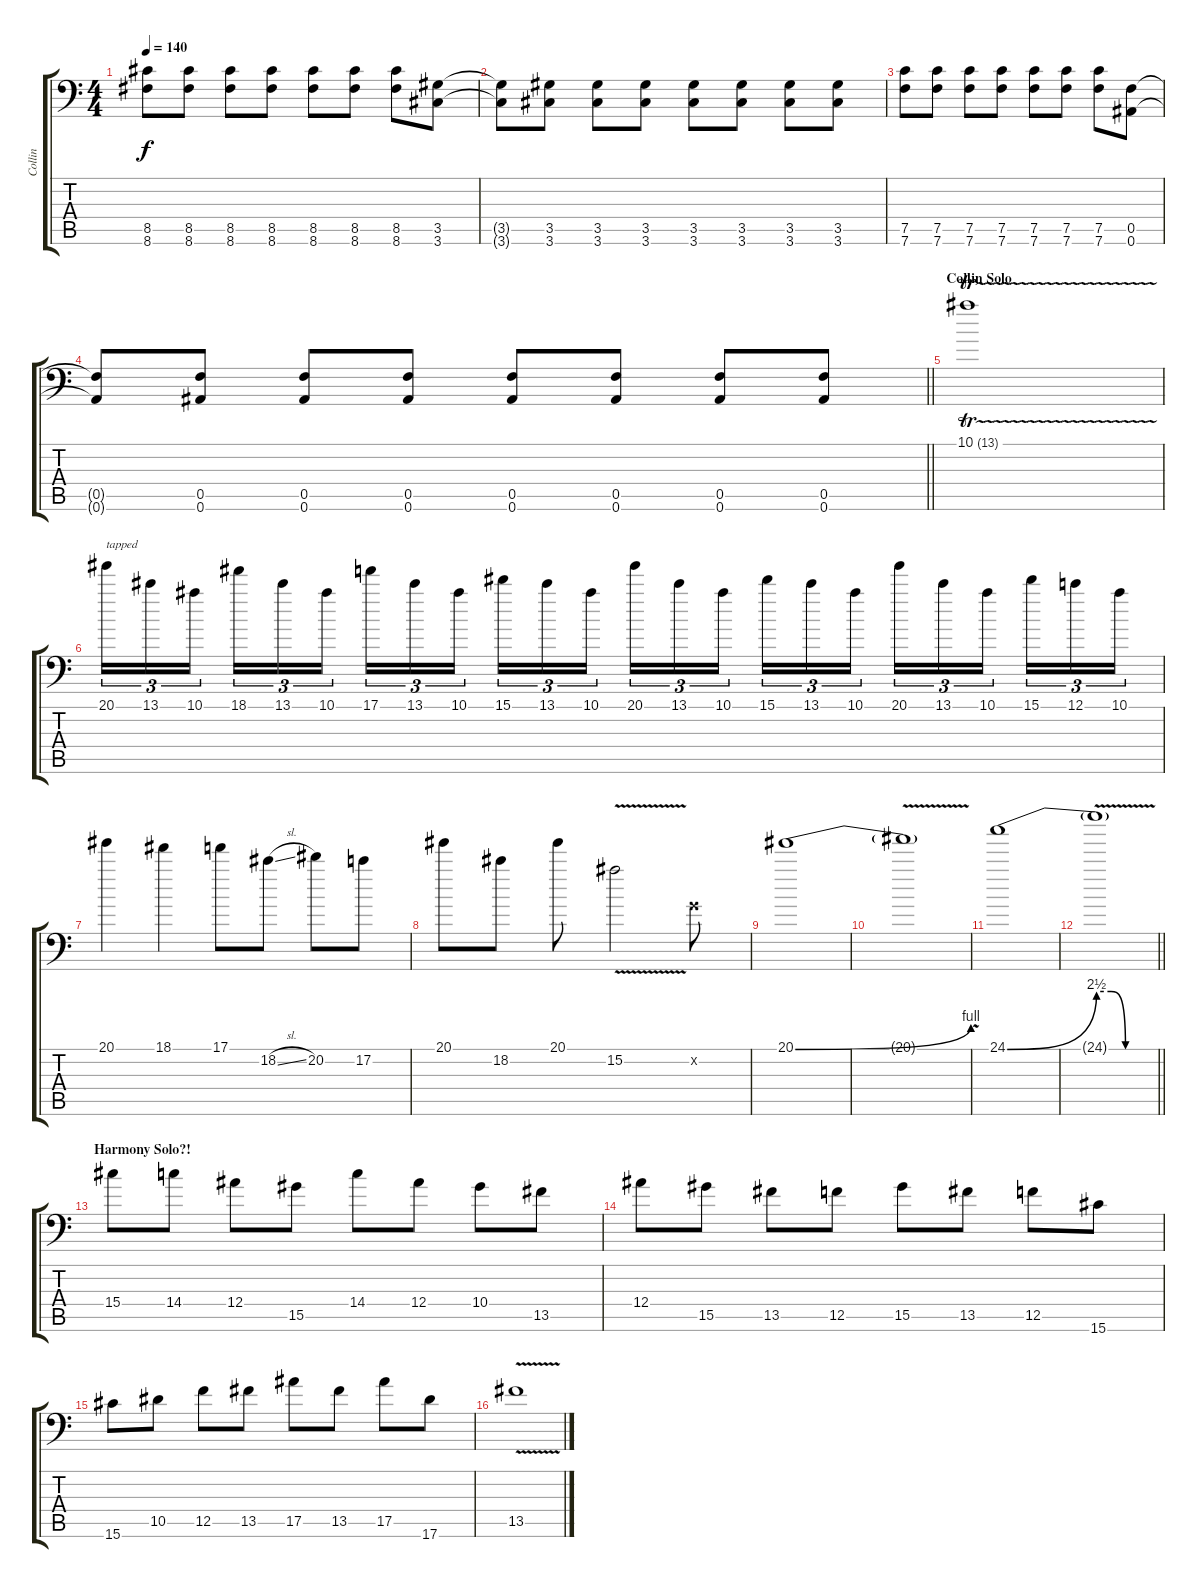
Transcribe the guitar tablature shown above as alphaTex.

\track ("Collin" "Collin") {instrument distortionguitar}
\staff {score tabs}
\tuning (C4 G3 Eb3 Bb2 F2 Bb1) {hide}
\ts (4 4)
\tempo 140
\clef f4
\ks c
(8.5 8.6).8{dy f} (8.5 8.6).8 (8.5 8.6).8 (8.5 8.6).8 (8.5 8.6).8 (8.5 8.6).8 (8.5 8.6).8 (3.5 3.6).8 |
(3.5{t} 3.6{t}).8 (3.5 3.6).8 (3.5 3.6).8 (3.5 3.6).8 (3.5 3.6).8 (3.5 3.6).8 (3.5 3.6).8 (3.5 3.6).8 |
(7.5 7.6).8 (7.5 7.6).8 (7.5 7.6).8 (7.5 7.6).8 (7.5 7.6).8 (7.5 7.6).8 (7.5 7.6).8 (0.5 0.6).8 |
\barLineRight lightlight
(0.5{t} 0.6{t}).8 (0.5 0.6).8 (0.5 0.6).8 (0.5 0.6).8 (0.5 0.6).8 (0.5 0.6).8 (0.5 0.6).8 (0.5 0.6).8 |
\section ("" "Collin Solo")
10.1{tr (13 32)}.1 |
20.1.16{tu (3 2) txt "tapped"} 13.1.16{tu (3 2)} 10.1.16{tu (3 2) beam splitsecondary} 18.1.16{tu (3 2)} 13.1.16{tu (3 2)} 10.1.16{tu (3 2)} 17.1.16{tu (3 2)} 13.1.16{tu (3 2)} 10.1.16{tu (3 2) beam splitsecondary} 15.1.16{tu (3 2)} 13.1.16{tu (3 2)} 10.1.16{tu (3 2)} 20.1.16{tu (3 2)} 13.1.16{tu (3 2)} 10.1.16{tu (3 2) beam splitsecondary} 15.1.16{tu (3 2)} 13.1.16{tu (3 2)} 10.1.16{tu (3 2)} 20.1.16{tu (3 2)} 13.1.16{tu (3 2)} 10.1.16{tu (3 2) beam splitsecondary} 15.1.16{tu (3 2)} 12.1.16{tu (3 2)} 10.1.16{tu (3 2)} |
20.1.4 18.1.4 17.1.8 18.2{sl}.8 20.2.8 17.2.8 |
20.1.8 18.2.8 20.1.8 15.2{v}.2 0.2{x}.8 |
20.1{be (bend 0 0 60 4)}.1 |
20.1{v t}.1 |
24.1{be (bend 0 0 60 10)}.1 |
\barLineRight lightlight
24.1{be (custom 0 10 15 10 30 0 60 0) v t}.1 |
\section ("" "Harmony Solo?!")
15.4.8 14.4.8 12.4.8 15.5.8 14.4.8 12.4.8 10.4.8 13.5.8 |
12.4.8 15.5.8 13.5.8 12.5.8 15.5.8 13.5.8 12.5.8 15.6.8 |
15.6.8 10.5.8 12.5.8 13.5.8 17.5.8 13.5.8 17.5.8 17.6.8 |
13.5{v}.1
